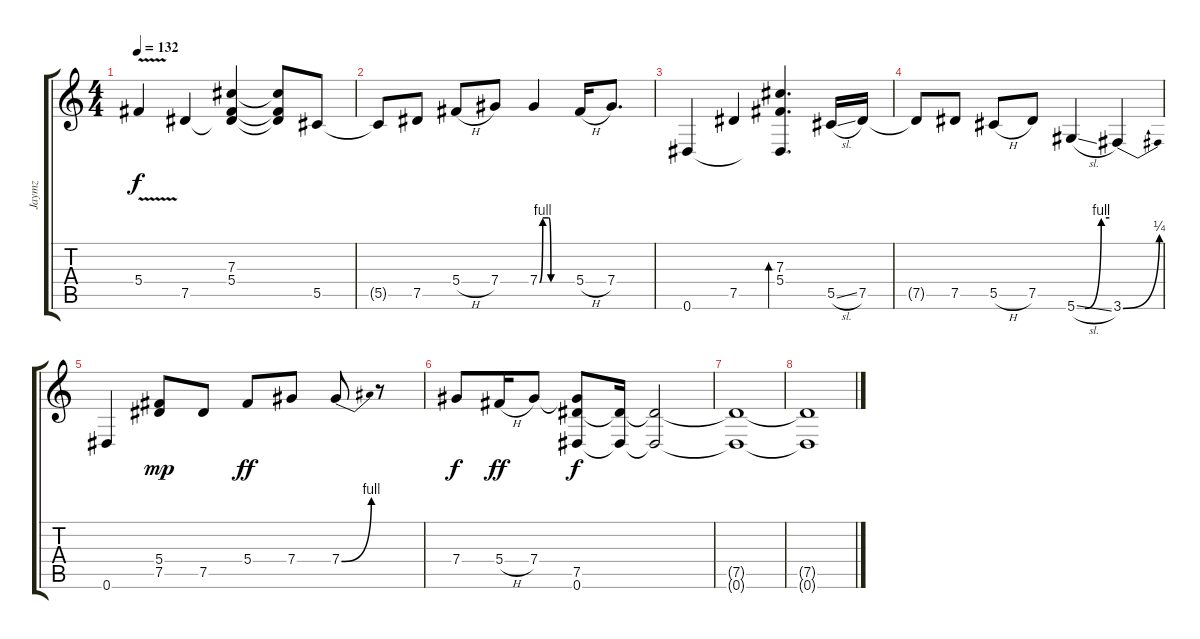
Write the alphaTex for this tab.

\track ("Jaymz" "Jaymz") {instrument overdrivenguitar}
\staff {score tabs}
\tuning (Eb4 Bb3 Gb3 Db3 Ab2 Eb2) {hide}
\ts (4 4)
\tempo 132
\clef g2
\ks c
5.4{v}.4{dy f} 7.5.4 (7.3 5.4 7.5{t}).4 (7.3{t} 5.4{t} 7.5{t}).8 5.5.8 |
5.5{t}.8 7.5.8 5.4{h}.8 7.4.8 7.4{be (custom 0 0 6 4 17 4 21 0 60 0)}.4 5.4{h}.16 7.4.8{d} |
0.6.4 7.5.4 (7.3 5.4 0.6{t}).4{d bd 60} 5.5{sl}.16 7.5.16 |
7.5{t}.8 7.5.8 5.5{h}.8 7.5.8 5.6{be (custom 0 0 15 0 45 4 60 4) sl}.4 3.6{be (bend 0 0 60 1)}.4 |
0.6.4 (5.4 7.5).8{dy mp} 7.5.8 5.4.8{dy ff} 7.4.8 7.4{be (bend 0 0 60 4)}.8 r.8 |
7.4.8{dy f} 5.4{h}.16{dy ff} 7.4.8 (7.4{t} 7.5 0.6).8{dy f} (7.5{t} 0.6{t}).16 (7.5{t} 0.6{t}).2 |
(7.5{t} 0.6{t}).1 |
(7.5{t} 0.6{t}).1
